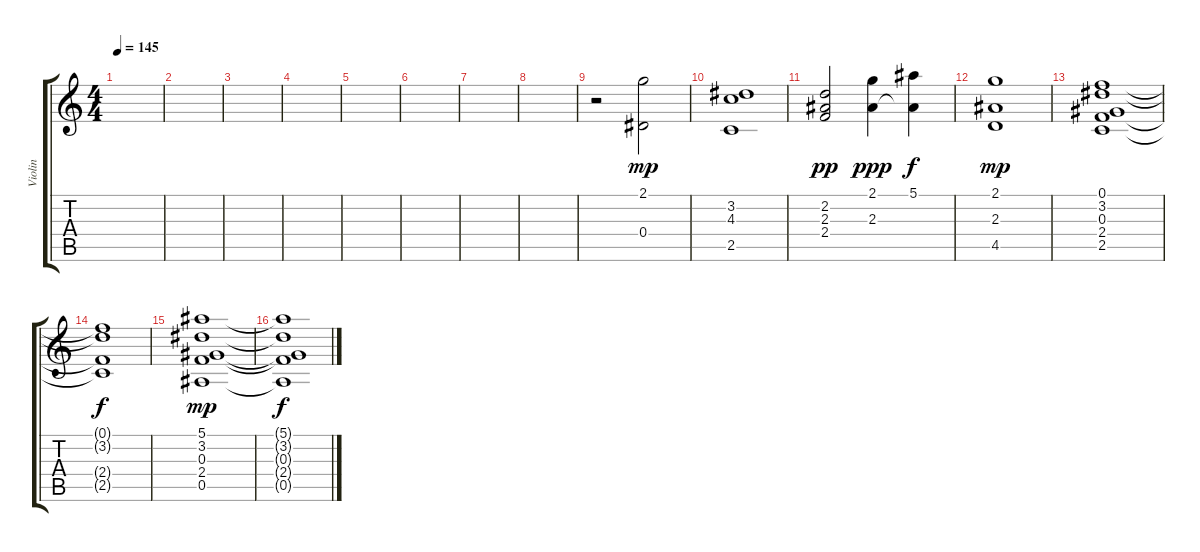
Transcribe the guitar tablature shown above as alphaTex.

\track ("Violin" "Violin") {instrument stringensemble1}
\staff {score tabs}
\tuning (F5 C5 Ab4 Eb4 Bb3 F3) {hide}
\ts (4 4)
\tempo 145
\clef g2
\ks c
|
|
|
|
|
|
|
|
r.2 (2.1 0.4).2{dy mp} |
(3.2 4.3 2.5).1 |
(2.2 2.3 2.4).2{dy pp} (2.1 2.3).4{dy ppp} (5.1 2.3{t}).4{dy f} |
(2.1 2.3 4.5).1{dy mp} |
(0.1 3.2 0.3 2.4 2.5).1 |
(0.1{t} 3.2{t} 2.4{t} 2.5{t}).1{dy f} |
(5.1 3.2 0.3 2.4 0.5).1{dy mp} |
(5.1{t} 3.2{t} 0.3{t} 2.4{t} 0.5{t}).1{dy f}
